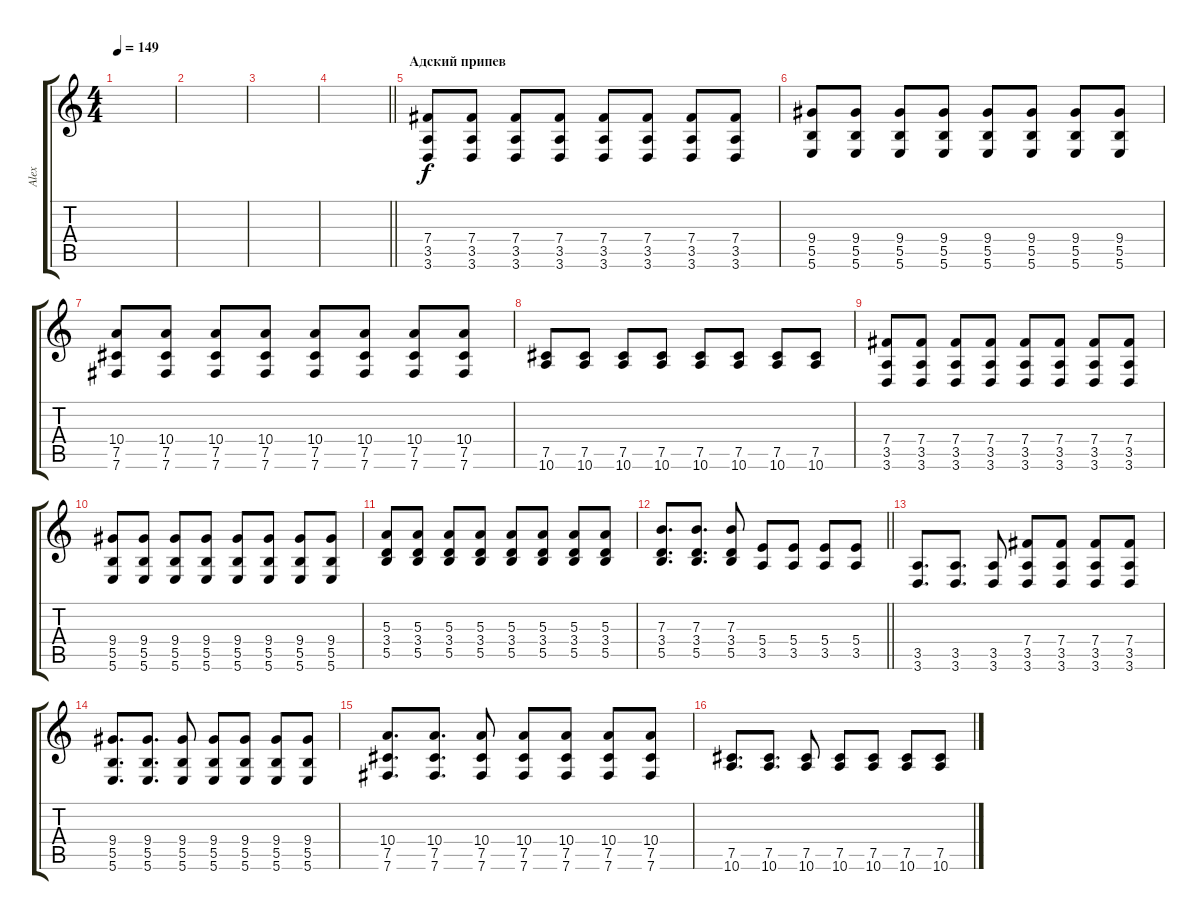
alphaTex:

\track ("Alex" "Alex") {instrument distortionguitar}
\staff {score tabs}
\tuning (Db4 Ab3 E3 B2 Gb2 B1) {hide}
\ts (4 4)
\tempo 149
\clef g2
\ks c
|
|
|
\barLineRight lightlight
|
\section ("" "Адский припев")
(7.4 3.5 3.6).8{volume 13} (7.4 3.5 3.6).8 (7.4 3.5 3.6).8 (7.4 3.5 3.6).8 (7.4 3.5 3.6).8 (7.4 3.5 3.6).8 (7.4 3.5 3.6).8 (7.4 3.5 3.6).8 |
(9.4 5.5 5.6).8 (9.4 5.5 5.6).8 (9.4 5.5 5.6).8 (9.4 5.5 5.6).8 (9.4 5.5 5.6).8 (9.4 5.5 5.6).8 (9.4 5.5 5.6).8 (9.4 5.5 5.6).8 |
(10.4 7.5 7.6).8 (10.4 7.5 7.6).8 (10.4 7.5 7.6).8 (10.4 7.5 7.6).8 (10.4 7.5 7.6).8 (10.4 7.5 7.6).8 (10.4 7.5 7.6).8 (10.4 7.5 7.6).8 |
(7.5 10.6).8 (7.5 10.6).8 (7.5 10.6).8 (7.5 10.6).8 (7.5 10.6).8 (7.5 10.6).8 (7.5 10.6).8 (7.5 10.6).8 |
(7.4 3.5 3.6).8 (7.4 3.5 3.6).8 (7.4 3.5 3.6).8 (7.4 3.5 3.6).8 (7.4 3.5 3.6).8 (7.4 3.5 3.6).8 (7.4 3.5 3.6).8 (7.4 3.5 3.6).8 |
(9.4 5.5 5.6).8 (9.4 5.5 5.6).8 (9.4 5.5 5.6).8 (9.4 5.5 5.6).8 (9.4 5.5 5.6).8 (9.4 5.5 5.6).8 (9.4 5.5 5.6).8 (9.4 5.5 5.6).8 |
(5.3 3.4 5.5).8 (5.3 3.4 5.5).8 (5.3 3.4 5.5).8 (5.3 3.4 5.5).8 (5.3 3.4 5.5).8 (5.3 3.4 5.5).8 (5.3 3.4 5.5).8 (5.3 3.4 5.5).8 |
\barLineRight lightlight
(7.3 3.4 5.5).8{d} (7.3 3.4 5.5).8{d} (7.3 3.4 5.5).8 (5.4 3.5).8 (5.4 3.5).8 (5.4 3.5).8 (5.4 3.5).8 |
(3.5 3.6).8{d} (3.5 3.6).8{d} (3.5 3.6).8 (7.4 3.5 3.6).8 (7.4 3.5 3.6).8 (7.4 3.5 3.6).8 (7.4 3.5 3.6).8 |
(9.4 5.5 5.6).8{d} (9.4 5.5 5.6).8{d} (9.4 5.5 5.6).8 (9.4 5.5 5.6).8 (9.4 5.5 5.6).8 (9.4 5.5 5.6).8 (9.4 5.5 5.6).8 |
(10.4 7.5 7.6).8{d} (10.4 7.5 7.6).8{d} (10.4 7.5 7.6).8 (10.4 7.5 7.6).8 (10.4 7.5 7.6).8 (10.4 7.5 7.6).8 (10.4 7.5 7.6).8 |
(7.5 10.6).8{d} (7.5 10.6).8{d} (7.5 10.6).8 (7.5 10.6).8 (7.5 10.6).8 (7.5 10.6).8 (7.5 10.6).8
